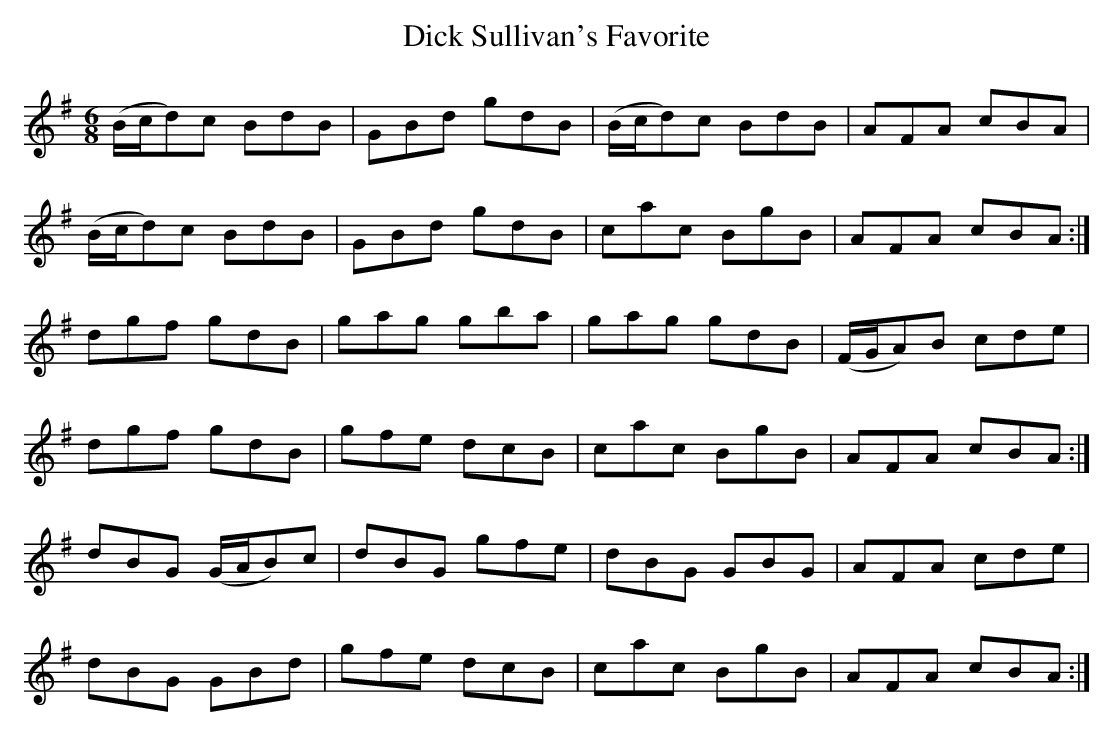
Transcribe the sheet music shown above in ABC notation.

X:1
T: Dick Sullivan's Favorite
M: 6/8
L: 1/8
K: G
(B/c/d)c BdB|GBd gdB|(B/c/d)c BdB|AFA cBA|
(B/c/d)c BdB|GBd gdB|cac BgB|AFA cBA:|
dgf gdB|gag gba|gag gdB|(F/G/A)B cde|
dgf gdB|gfe dcB|cac BgB|AFA cBA:|
dBG (G/A/B)c|dBG gfe|dBG GBG|AFA cde|
dBG GBd|gfe dcB|cac BgB|AFA cBA:|
